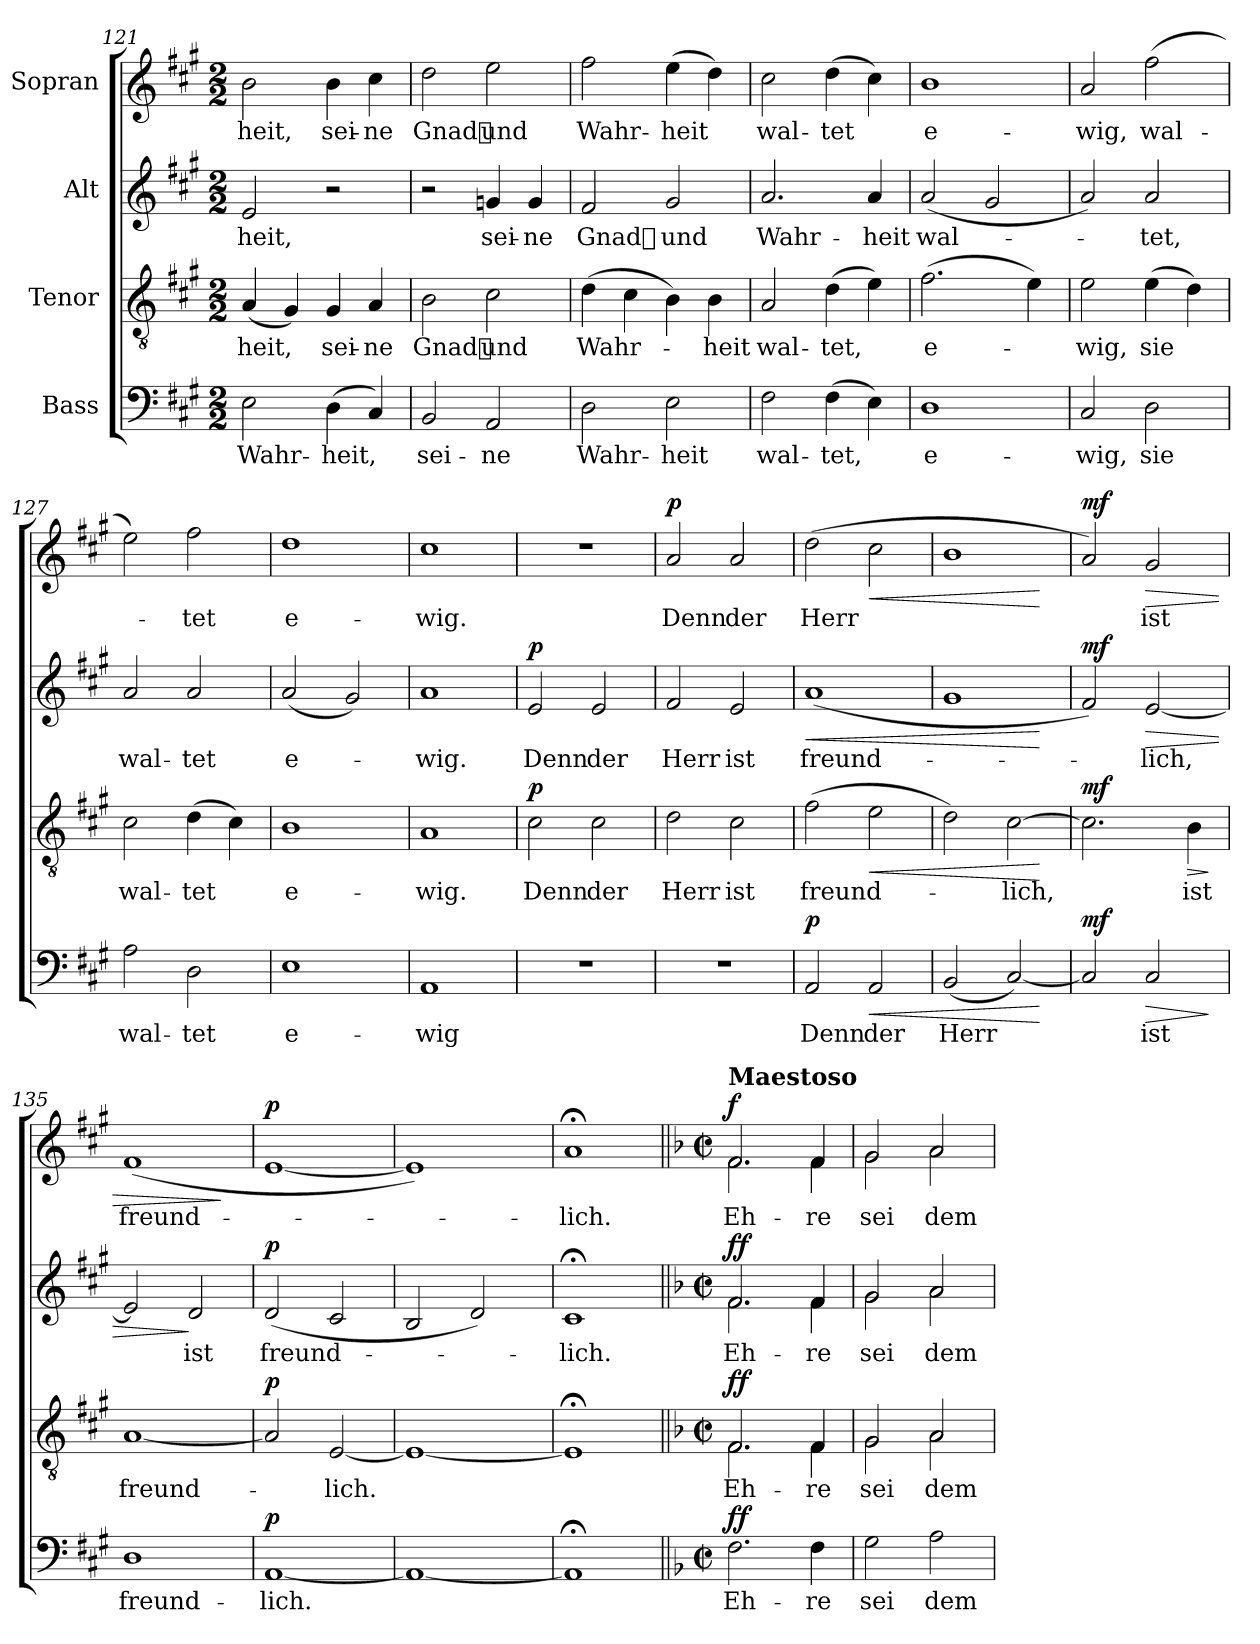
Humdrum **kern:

**kern	**text	**dynam	**kern	**text	**dynam	**kern	**text	**dynam	**kern	**text	**dynam
*part4	*part4	*part4	*part3	*part3	*part3	*part2	*part2	*part2	*part1	*part1	*part1
*staff4	*staff4	*staff4	*staff3	*staff3	*staff3	*staff2	*staff2	*staff2	*staff1	*staff1	*staff1
*I"Bass	*	*	*I"Tenor	*	*	*I"Alt	*	*	*I"Sopran	*	*
*clefF4	*	*	*clefGv2	*	*	*clefG2	*	*	*clefG2	*	*
*k[f#c#g#]	*	*	*k[f#c#g#]	*	*	*k[f#c#g#]	*	*	*k[f#c#g#]	*	*
*M2/2	*	*	*M2/2	*	*	*M2/2	*	*	*M2/2	*	*
=121	=121	=121	=121	=121	=121	=121	=121	=121	=121	=121	=121
2E\	Wahr-	.	(4A/	-heit,	.	2e/	heit,	.	2b\	heit,	.
.	.	.	4G#/)	.	.	.	.	.	.	.	.
(4D\	heit,	.	4G#/	sei-	.	2r	.	.	4b\	sei-	.
4C#/)	.	.	4A/	ne	.	.	.	.	4cc#\	ne	.
!!LO:LB:g=z
=122	=122	=122	=122	=122	=122	=122	=122	=122	=122	=122	=122
2BB/	sei-	.	2B\	Gnad	.	2r	.	.	2dd\	Gnad	.
2AA/	ne	.	2c#\	und	.	4gn/	sei-	.	2ee\	und	.
.	.	.	.	.	.	4g/	-ne	.	.	.	.
=123	=123	=123	=123	=123	=123	=123	=123	=123	=123	=123	=123
2D\	Wahr-	.	(4d\	Wahr-	.	2f#/	Gnad	.	2ff#\	Wahr-	.
.	.	.	4c#\	.	.	.	.	.	.	.	.
2E\	heit	.	4B\)	.	.	2g#/	und	.	(4ee\	heit	.
.	.	.	4B\	-heit	.	.	.	.	4dd\)	.	.
=124	=124	=124	=124	=124	=124	=124	=124	=124	=124	=124	=124
2F#\	wal-	.	2A/	wal-	.	2.a/	Wahr-	.	2cc#\	wal-	.
(4F#\	-tet,	.	(4d\	tet,	.	.	.	.	(4dd\	tet	.
4E\)	.	.	4e\)	.	.	4a/	heit	.	4cc#\)	.	.
=125	=125	=125	=125	=125	=125	=125	=125	=125	=125	=125	=125
1D	e-	.	(2.f#\	e-	.	(2a/	wal-	.	1b	e-	.
.	.	.	.	.	.	2g#/	.	.	.	.	.
.	.	.	4e\)	.	.	.	.	.	.	.	.
=126	=126	=126	=126	=126	=126	=126	=126	=126	=126	=126	=126
2C#/	-wig,	.	2e\	-wig,	.	2a/)	.	.	2a/	wig,	.
2D\	sie	.	(4e\	sie	.	2a/	-tet,	.	(2ff#\	wal-	.
.	.	.	4d\)	.	.	.	.	.	.	.	.
=127	=127	=127	=127	=127	=127	=127	=127	=127	=127	=127	=127
2A\	wal-	.	2c#\	wal-	.	2a/	wal-	.	2ee\)	.	.
2D\	-tet	.	(4d\	tet	.	2a/	-tet	.	2ff#\	tet	.
.	.	.	4c#\)	.	.	.	.	.	.	.	.
=128	=128	=128	=128	=128	=128	=128	=128	=128	=128	=128	=128
1E	e-	.	1B	e-	.	(2a/	e-	.	1dd	e-	.
.	.	.	.	.	.	2g#/)	.	.	.	.	.
=129	=129	=129	=129	=129	=129	=129	=129	=129	=129	=129	=129
1AA	-wig	.	1A	-wig.	.	1a	-wig.	.	1cc#	wig.	.
=130	=130	=130	=130	=130	=130	=130	=130	=130	=130	=130	=130
!	!	!	!	!	!LO:DY:a	!	!	!LO:DY:a	!	!	!
1r	.	.	2c#\	Denn	p	2e/	Denn	p	1r	.	.
.	.	.	2c#\	der	.	2e/	der	.	.	.	.
!!LO:LB:g=z
=131	=131	=131	=131	=131	=131	=131	=131	=131	=131	=131	=131
!	!	!	!	!	!	!	!	!	!	!	!LO:DY:a
1r	.	.	2d\	Herr	.	2f#/	Herr	.	2a/	Denn	p
.	.	.	2c#\	ist	.	2e/	ist	.	2a/	der	.
=132	=132	=132	=132	=132	=132	=132	=132	=132	=132	=132	=132
!	!	!LO:DY:a	!	!	!	!	!	!LO:HP:b	!	!	!
2AA/	Denn	p	(2f#\	freund-	.	(1a	freund-	<	(2dd\	Herr	.
!	!	!LO:HP:b	!	!	!LO:HP:b	!	!	!	!	!	!LO:HP:b
2AA/	der	<	2e\	.	<	.	.	.	2cc#\	.	<
=133	=133	=133	=133	=133	=133	=133	=133	=133	=133	=133	=133
(2BB/	Herr	.	2d\)	.	.	1g#	.	.	1b	.	.
[2C#/)	.	.	[2c#\	-lich,	.	.	.	.	.	.	.
.	.	[	.	.	[	.	.	[	.	.	[
=134	=134	=134	=134	=134	=134	=134	=134	=134	=134	=134	=134
!	!	!LO:DY:a	!	!	!LO:DY:a	!	!	!LO:DY:a	!	!	!LO:DY:a
2C#/]	.	mf	2.c#\]	.	mf	2f#/)	.	mf	2a/)	.	mf
!	!	!LO:HP:b	!	!	!	!	!	!LO:HP:b	!	!	!LO:HP:b
2C#/	ist	>	.	.	.	[2e/	-lich,	>	2g#/	ist	>
!	!	!	!	!	!LO:HP:b	!	!	!	!	!	!
.	.	.	4B\	ist	>	.	.	.	.	.	.
.	.	]	.	.	]	.	.	.	.	.	.
=135	=135	=135	=135	=135	=135	=135	=135	=135	=135	=135	=135
1D	freund-	.	[1A	freund-	.	2e/]	.	.	(1f#	freund-	.
.	.	.	.	.	.	2d/	ist	]	.	.	.
.	.	.	.	.	.	.	.	.	.	.	]
=136	=136	=136	=136	=136	=136	=136	=136	=136	=136	=136	=136
!	!	!LO:DY:a	!	!	!LO:DY:a	!	!	!LO:DY:a	!	!	!LO:DY:a
[1AA	-lich.	p	2A/]	.	p	(2d/	freund-	p	[1e	.	p
.	.	.	[2E/	lich.	.	2c#/	.	.	.	.	.
=137	=137	=137	=137	=137	=137	=137	=137	=137	=137	=137	=137
1AA_	.	.	1E_	.	.	2B/	.	.	1e])	.	.
.	.	.	.	.	.	2d/)	.	.	.	.	.
=138	=138	=138	=138	=138	=138	=138	=138	=138	=138	=138	=138
1AA;<]	.	.	1E;<]	.	.	1c#;<	-lich.	.	1a;<	lich.	.
!!LO:PB:g=z
=139||	=139||	=139||	=139||	=139||	=139||	=139||	=139||	=139||	=139||	=139||	=139||
*k[b-]	*	*	*k[b-]	*	*	*k[b-]	*	*	*k[b-]	*	*
*M2/2	*	*	*M2/2	*	*	*M2/2	*	*	*M2/2	*	*
*met(c|)	*	*	*met(c|)	*	*	*met(c|)	*	*	*met(c|)	*	*
*	*	*	*	*	*	*	*	*	*MM180	*	*
*	*	*	*^	*	*	*^	*	*	*^	*	*
!	!	!	!	!	!	!	!	!	!	!	!LO:TX:a:B:t=Maestoso	!	!	!
!	!	!LO:DY:a	!	!	!	!	!	!	!	!	!	!	!	!
!	!	!LO:DY:n=1:a	!	!	!	!LO:DY:a	!	!	!	!	!	!	!	!
!	!	!	!	!	!	!LO:DY:n=1:a	!	!	!	!LO:DY:a	!	!	!	!
!	!	!	!	!	!	!	!	!	!	!LO:DY:n=1:a	!	!	!	!LO:DY:a
2.F\	Eh-	f f	2.F/	2.F\	Eh-	f f	2.f/	2.f\	Eh-	f f	2.f/	2.f\	Eh-	f
4F\	re	.	4F/	4F\	re	.	4f/	4f\	re	.	4f/	4f\	re	.
=140	=140	=140	=140	=140	=140	=140	=140	=140	=140	=140	=140	=140	=140	=140
2G\	sei	.	2G/	2G\	sei	.	2g/	2g\	sei	.	2g/	2g\	sei	.
2A\	dem	.	2A/	2A\	dem	.	2a/	2a\	dem	.	2a/	2a\	dem	.
*	*	*	*v	*v	*	*	*	*	*	*	*v	*v	*	*
*	*	*	*	*	*	*v	*v	*	*	*	*	*
=	=	=	=	=	=	=	=	=	=	=	=
*-	*-	*-	*-	*-	*-	*-	*-	*-	*-	*-	*-
